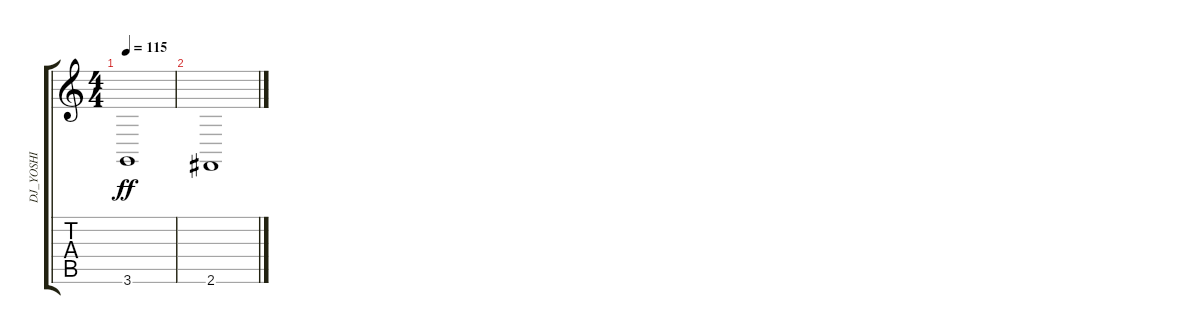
\track ("DJ_YOSHI" "DJ_YOSHI") {instrument sitar}
\staff {score tabs}
\tuning (E4 B3 G3 D3 A2 E2) {hide}
\ts (4 4)
\tempo 115
\clef g2
\ks c
3.6.1{dy ff} |
2.6.1
